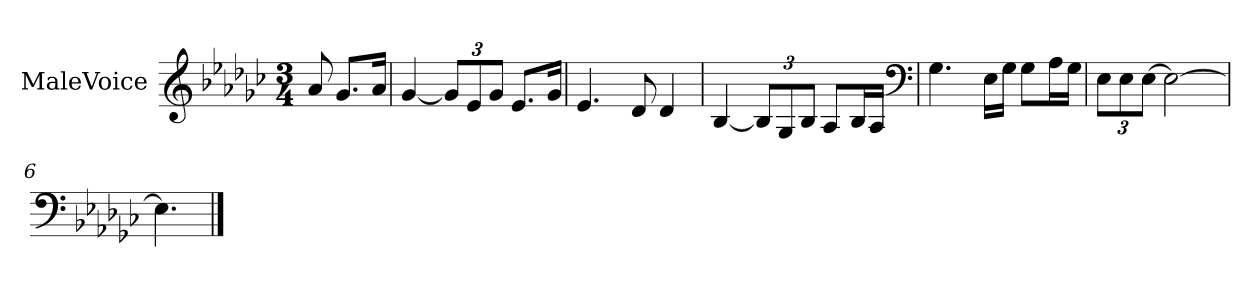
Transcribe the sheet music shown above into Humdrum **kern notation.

**kern
*part1
*staff1
*I"MaleVoice
*clefG2
*k[b-e-a-d-g-c-]
*M3/4
*MM69
=
8a-
8.g-/L
16a-/Jk
=1
[4g-
12g-/L]
12e-/
12g-/J
8.e-/L
16g-/Jk
=2
4.e-
8d-
4d-
=3
[4B-
12B-/L]
12G-/
12B-/J
8A-/L
16B-/L
16A-/JJ
*clefF4
=4
4.G-
16E-\LL
16G-\JJ
8G-\L
16A-\L
16G-\JJ
=5
12E-\L
12E-\
[12E-\J
2E-_
=6
4.E-]
==
*-
